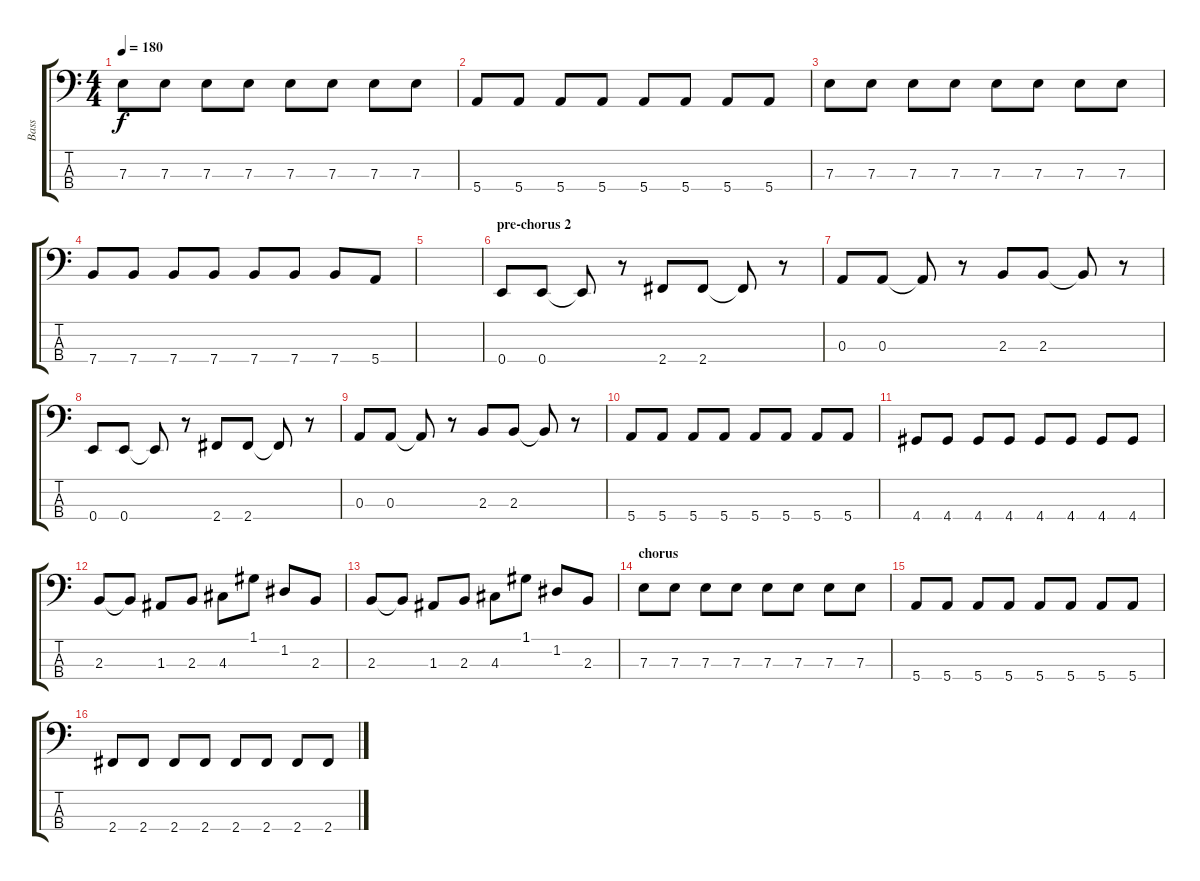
\track ("Bass" "Bass") {instrument electricbasspick}
\staff {score tabs}
\tuning (G2 D2 A1 E1) {hide}
\ts (4 4)
\tempo 180
\clef f4
\ks c
7.3.8{dy f} 7.3.8 7.3.8 7.3.8 7.3.8 7.3.8 7.3.8 7.3.8 |
5.4.8 5.4.8 5.4.8 5.4.8 5.4.8 5.4.8 5.4.8 5.4.8 |
7.3.8 7.3.8 7.3.8 7.3.8 7.3.8 7.3.8 7.3.8 7.3.8 |
7.4.8 7.4.8 7.4.8 7.4.8 7.4.8 7.4.8 7.4.8 5.4.8 |
|
\section ("" "pre-chorus 2")
0.4.8 0.4.8 0.4{t}.8 r.8 2.4.8 2.4.8 2.4{t}.8 r.8 |
0.3.8 0.3.8 0.3{t}.8 r.8 2.3.8 2.3.8 2.3{t}.8 r.8 |
0.4.8 0.4.8 0.4{t}.8 r.8 2.4.8 2.4.8 2.4{t}.8 r.8 |
0.3.8 0.3.8 0.3{t}.8 r.8 2.3.8 2.3.8 2.3{t}.8 r.8 |
5.4.8 5.4.8 5.4.8 5.4.8 5.4.8 5.4.8 5.4.8 5.4.8 |
4.4.8 4.4.8 4.4.8 4.4.8 4.4.8 4.4.8 4.4.8 4.4.8 |
2.3.8 2.3{t}.8 1.3.8 2.3.8 4.3.8 1.1.8 1.2.8 2.3.8 |
2.3.8 2.3{t}.8 1.3.8 2.3.8 4.3.8 1.1.8 1.2.8 2.3.8 |
\section ("" "chorus")
7.3.8 7.3.8 7.3.8 7.3.8 7.3.8 7.3.8 7.3.8 7.3.8 |
5.4.8 5.4.8 5.4.8 5.4.8 5.4.8 5.4.8 5.4.8 5.4.8 |
2.4.8 2.4.8 2.4.8 2.4.8 2.4.8 2.4.8 2.4.8 2.4.8
